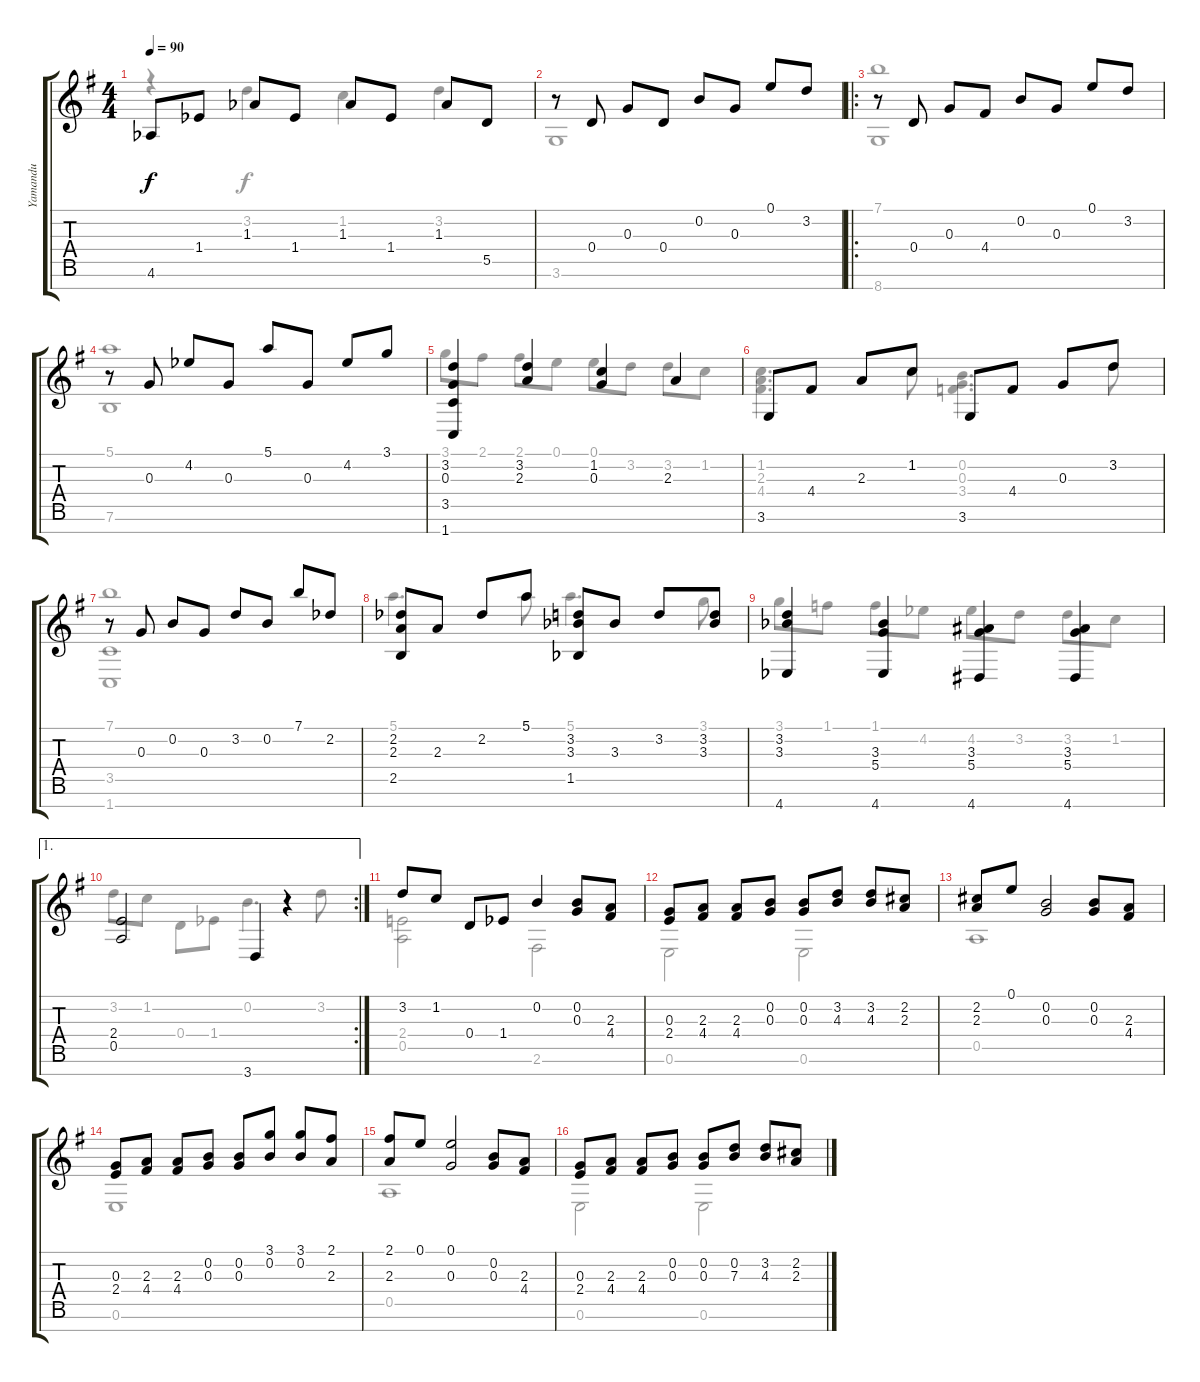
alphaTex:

\track ("Yamandu" "Yamandu") {instrument acousticguitarnylon}
\staff {score tabs}
\tuning (E4 B3 G3 D3 A2 E2 B1) {hide}
\voice
\ts (4 4)
\tempo 90
\clef g2
\ks g
4.6{acc b}.8{dy f} 1.4{acc b}.8 1.3{acc b}.8 1.4{acc b}.8 1.3{acc b}.8 1.4{acc b}.8 1.3{acc b}.8 5.5.8 |
r.8 0.4.8 0.3.8 0.4.8 0.2.8 0.3.8 0.1.8 3.2.8 |
\ro
r.8 0.4.8 0.3.8 4.4.8 0.2.8 0.3.8 0.1.8 3.2.8 |
r.8 0.3.8 4.2{acc b}.8 0.3.8 5.1.8 0.3.8 4.2{acc b}.8 3.1.8 |
(3.2 0.3 3.5 1.7).4 (3.2 2.3).4 (1.2 0.3).4 2.3.4 |
3.6.8 4.4.8 2.3.8 1.2.8 3.6.8 4.4.8 0.3.8 3.2.8 |
r.8 0.3.8 0.2.8 0.3.8 3.2.8 0.2.8 7.1.8 2.2{acc b}.8 |
(2.2{acc b} 2.3 2.5).8 2.3.8 2.2{acc b}.8 5.1.8 (3.2 3.3{acc b} 1.5{acc b}).8 3.3{acc b}.8 3.2.8 (3.2 3.3{acc b}).8 |
(3.2 3.3{acc b} 4.7{acc b}).4 (3.3{acc b} 5.4 4.7{acc b}).4 (3.3 5.4 4.7).4 (3.3 5.4 4.7).4 |
\ae 1
\rc 2
(2.4 0.5).2 3.7.4 r.4 |
3.2.8 1.2.8 0.4.8 1.4{acc b}.8 0.2.4 (0.2 0.3).8 (2.3 4.4).8 |
(0.3 2.4).8 (2.3 4.4).8 (2.3 4.4).8 (0.2 0.3).8 (0.2 0.3).8 (3.2 4.3).8 (3.2 4.3).8 (2.2 2.3).8 |
(2.2 2.3).8 0.1.8 (0.2 0.3).2 (0.2 0.3).8 (2.3 4.4).8 |
(0.3 2.4).8 (2.3 4.4).8 (2.3 4.4).8 (0.2 0.3).8 (0.2 0.3).8 (3.1 0.2).8 (3.1 0.2).8 (2.1 2.3).8 |
(2.1 2.3).8 0.1.8 (0.1 0.3).2 (0.2 0.3).8 (2.3 4.4).8 |
(0.3 2.4).8 (2.3 4.4).8 (2.3 4.4).8 (0.2 0.3).8 (0.2 0.3).8 (0.2 7.3).8 (3.2 4.3).8 (2.2 2.3).8
\voice
\clef g2
\ottava regular
\simile none
\ks g
r.4{dy f} 3.2.4 1.2.4 3.2.4 |
3.6.1 |
(7.1 8.7).1 |
(5.1 7.6).1 |
3.1.8 2.1.8 2.1.8 0.1.8 0.1.8 3.2.8 3.2.8 1.2.8 |
(1.2 2.3 4.4).4{d} 1.2.8 (0.2 0.3 3.4).4{d} 3.2.8 |
(7.1 3.5 1.7).1 |
5.1.4{d} 5.1.8 5.1.4{d} 3.1.8 |
3.1.8 1.1.8 1.1.8 4.2{acc b}.8 4.2{acc b}.8 3.2.8 3.2.8 1.2.8 |
3.2.8 1.2.8 0.4.8 1.4{acc b}.8 0.2.4{d} 3.2.8 |
(2.4 0.5).2 2.6.2 |
0.6.2 0.6.2 |
0.5.1 |
0.6.1 |
0.5.1 |
0.6.2 0.6.2
